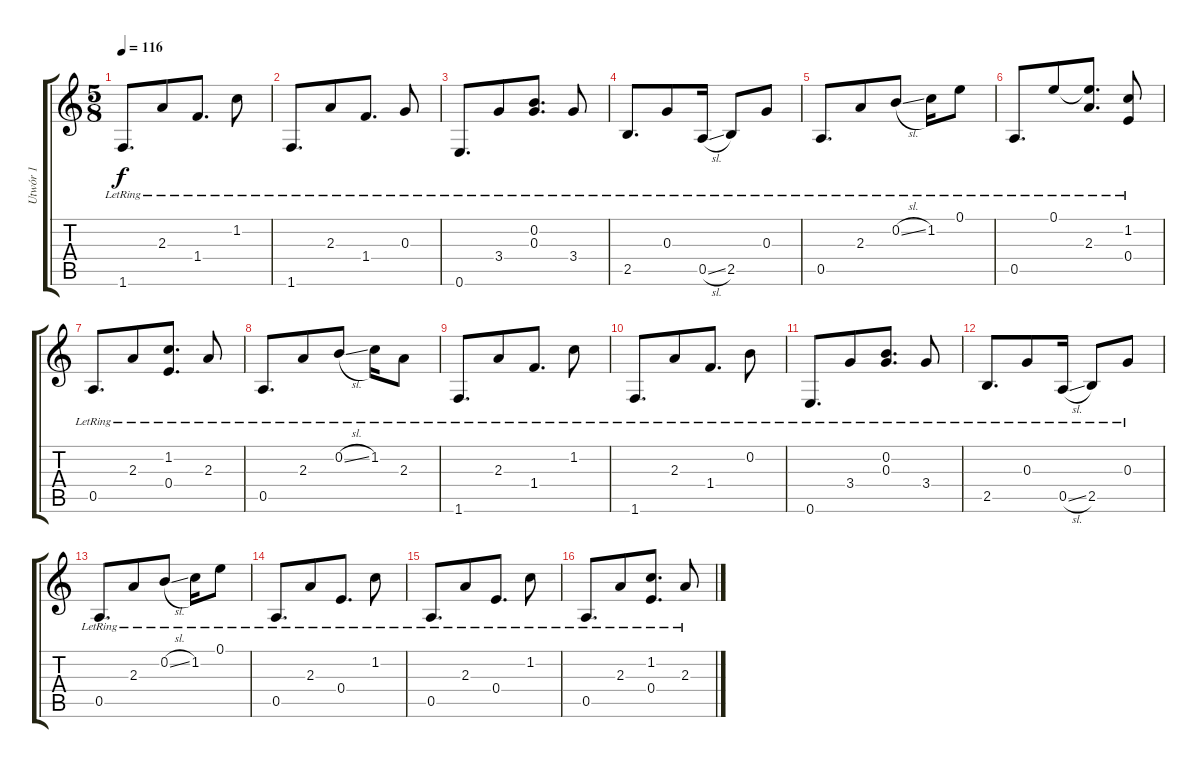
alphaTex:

\track ("Utwór 1" "Utwór 1") {instrument acousticguitarsteel}
\staff {score tabs}
\tuning (E4 B3 G3 E3 A2 E2) {hide}
\ts (5 8)
\tempo 116
\clef g2
\ks c
1.6{lr}.8{d dy f} 2.3{lr}.8 1.4{lr}.8{d} 1.2{lr}.8 |
1.6{lr}.8{d} 2.3{lr}.8 1.4{lr}.8{d} 0.3{lr}.8 |
0.6{lr}.8{d} 3.4{lr}.8 (0.2{lr} 0.3{lr}).8{d} 3.4{lr}.8 |
2.5{lr}.8{d} 0.3{lr}.8 0.5{sl lr}.16 2.5{lr}.8 0.3{lr}.8 |
0.5{lr}.8{d} 2.3{lr}.8 0.2{sl lr}.8 1.2{lr}.16 0.1{lr}.8 |
0.5{lr}.8{d} 0.1{lr}.8 (0.1{t} 2.3{lr}).8{d} (1.2{lr} 0.4{lr}).8 |
0.5{lr}.8{d} 2.3{lr}.8 (1.2{lr} 0.4{lr}).8{d} 2.3{lr}.8 |
0.5{lr}.8{d} 2.3{lr}.8 0.2{sl lr}.8 1.2{lr}.16 2.3{lr}.8 |
1.6{lr}.8{d} 2.3{lr}.8 1.4{lr}.8{d} 1.2{lr}.8 |
1.6{lr}.8{d} 2.3{lr}.8 1.4{lr}.8{d} 0.2{lr}.8 |
0.6{lr}.8{d} 3.4{lr}.8 (0.2{lr} 0.3{lr}).8{d} 3.4{lr}.8 |
2.5{lr}.8{d} 0.3{lr}.8 0.5{sl lr}.16 2.5{lr}.8 0.3{lr}.8 |
0.5{lr}.8{d} 2.3{lr}.8 0.2{sl lr}.8 1.2{lr}.16 0.1{lr}.8 |
0.5{lr}.8{d} 2.3{lr}.8 0.4{lr}.8{d} 1.2{lr}.8 |
0.5{lr}.8{d} 2.3{lr}.8 0.4{lr}.8{d} 1.2{lr}.8 |
0.5{lr}.8{d} 2.3{lr}.8 (1.2{lr} 0.4{lr}).8{d} 2.3{lr}.8
